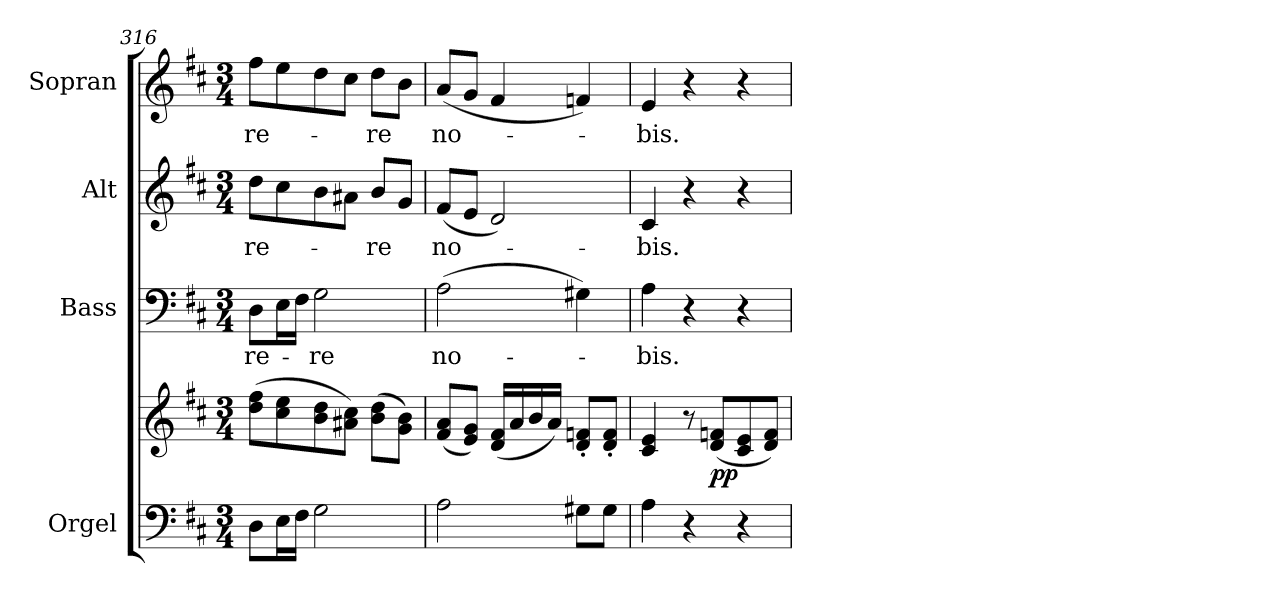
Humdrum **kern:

**kern	**kern	**dynam	**kern	**text	**kern	**text	**kern	**text
*part4	*part4	*part4	*part3	*part3	*part2	*part2	*part1	*part1
*staff5	*staff4	*staff4/5	*staff3	*staff3	*staff2	*staff2	*staff1	*staff1
*I"Orgel	*	*	*I"Bass	*	*I"Alt	*	*I"Sopran	*
*	*	*	*I'B.	*	*I'A.	*	*I'S.	*
!!LO:PB:g=z
*clefF4	*clefG2	*	*clefF4	*	*clefG2	*	*clefG2	*
*k[f#c#]	*k[f#c#]	*	*k[f#c#]	*	*k[f#c#]	*	*k[f#c#]	*
*D:	*D:	*	*D:	*	*D:	*	*D:	*
*M3/4	*M3/4	*	*M3/4	*	*M3/4	*	*M3/4	*
=316	=316	=316	=316	=316	=316	=316	=316	=316
!	!	!	!	!LO:LY:b	!	!LO:LY:b	!	!LO:LY:b
8D\L	(>8dd\ 8ff#\L	.	8D\L	-re-	8dd\L	-re-	8ff#\L	-re-
16E\L	8cc#\ 8ee\	.	16E\L	.	8cc#\	.	8ee\	.
16F#\JJ	.	.	16F#\JJ	.	.	.	.	.
!	!	!	!	!LO:LY:b	!	!	!	!
2G\	8b\ 8dd\	.	2G\	-re	8b\	.	8dd\	.
.	8a#X\ 8cc#\J)	.	.	.	8a#X\J	.	8cc#\J	.
!	!	!	!	!	!	!LO:LY:b	!	!LO:LY:b
.	(>8b\ 8dd\L	.	.	.	8b/L	-re	8dd\L	-re
.	8g\ 8b\J)	.	.	.	8g/J	.	8b\J	.
=317	=317	=317	=317	=317	=317	=317	=317	=317
!	!	!	!	!LO:LY:b	!	!LO:LY:b	!	!LO:LY:b
2A\	(<8f#/ 8a/L	.	(>2A\	no-	(<8f#/L	no-	(<8a/L	no-
.	8e/ 8g/J)	.	.	.	8e/J	.	8g/J	.
.	(<16d/ 16f#/LL	.	.	.	2d/)	.	4f#/	.
.	16a/	.	.	.	.	.	.	.
.	16b/	.	.	.	.	.	.	.
.	16a/JJ)	.	.	.	.	.	.	.
8G#X\L	8d/'< 8fn/'<L	.	4G#X\)	.	.	.	4fn/)	.
8G#\J	8d/'< 8f/'<J	.	.	.	.	.	.	.
=318	=318	=318	=318	=318	=318	=318	=318	=318
!	!	!	!	!LO:LY:b	!	!LO:LY:b	!	!LO:LY:b
4A\	4c#/ 4e/	.	4A\	-bis.	4c#/	-bis.	4e/	-bis.
4r	8r	.	4r	.	4r	.	4r	.
!	!	!LO:DY:b	!	!	!	!	!	!
.	(<8d/ 8fn/L	pp	.	.	.	.	.	.
4r	8c#/ 8e/	.	4r	.	4r	.	4r	.
.	8d/ 8f/J)	.	.	.	.	.	.	.
=	=	=	=	=	=	=	=	=
*-	*-	*-	*-	*-	*-	*-	*-	*-
